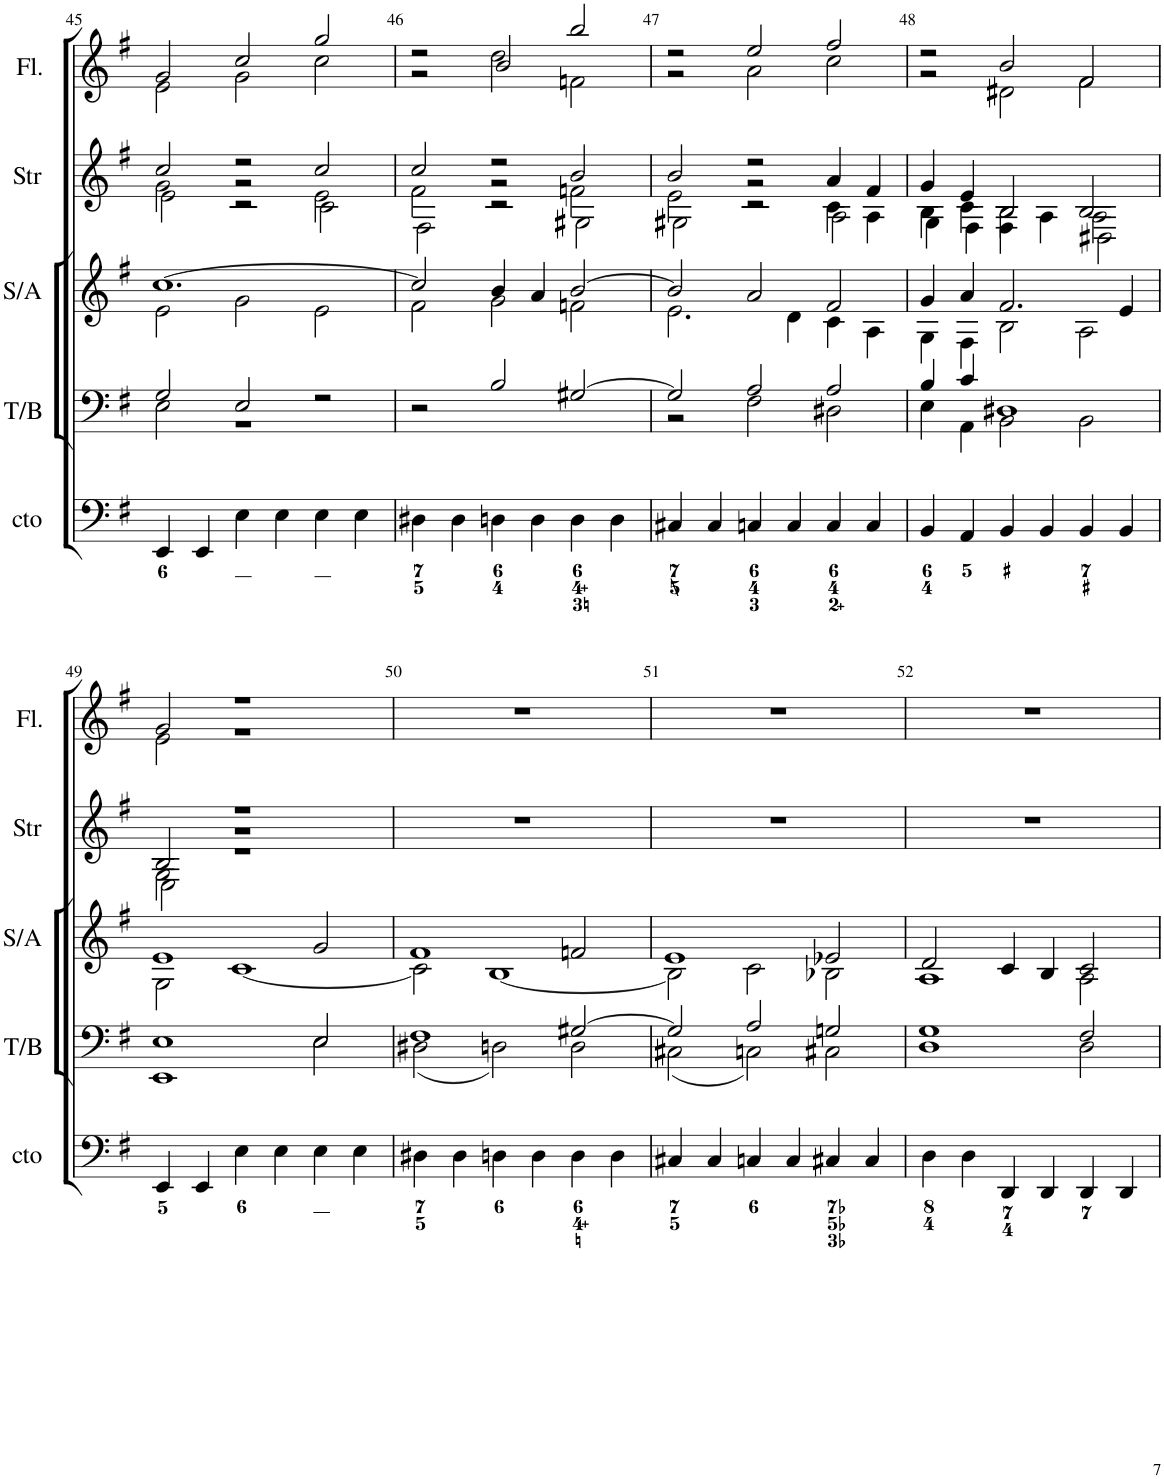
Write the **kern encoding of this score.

**kern	**kern	**kern	**kern	**kern
*part5	*part4	*part3	*part2	*part1
*staff5	*staff4	*staff3	*staff2	*staff1
*I"Continuo	*I"T/B	*I"S/A	*I"Violin1-2/Vla	*I"Flute
*I'cto	*I'T/B	*I'S/A	*	*I'Fl.
!!LO:PB:g=z
*clefF4	*clefF4	*clefG2	*clefG2	*clefG2
*k[f#]	*k[f#]	*k[f#]	*k[f#]	*k[f#]
*M3/2	*M3/2	*M3/2	*M3/2	*M3/2
=45	=45	=45	=45	=45
*	*^	*^	*^	*^
*	*	*	*	*	*	*^	*	*
4EE/	2G/	2E\	[1.cc	2e\	2cc/	2g\	2e\	2g/	2e\
4EE/	.	.	.	.	.	.	.	.	.
4E\	2E/	1r	.	2g\	2r	2r	2r	2cc/	2g\
4E\	.	.	.	.	.	.	.	.	.
4E\	2r	.	.	2e\	2cc/	2e\	2c\	2gg/	2cc\
4E\	.	.	.	.	.	.	.	.	.
*	*v	*v	*	*	*	*	*	*	*
=46	=46	=46	=46	=46	=46	=46	=46	=46
4D#X\	2r	2cc/]	2f#\	2cc/	2f#\	2F#\	2r	2r
4D#\	.	.	.	.	.	.	.	.
4Dn\	2B/	4b/	2g\	2r	2r	2r	2b/	2dd\
4D\	.	4a/	.	.	.	.	.	.
4D\	[2G#X/	[2b/	2fn\	2b/	2fn\	2G#X\	2bb/	2fn\
4D\	.	.	.	.	.	.	.	.
=47	=47	=47	=47	=47	=47	=47	=47	=47
*	*^	*	*	*	*	*	*	*
4C#X/	2G#/]	2r	2b/]	2.e\	2b/	2e\	2G#X\	2r	2r
4C#/	.	.	.	.	.	.	.	.	.
4Cn/	2A/	2F#\	2a/	.	2r	2r	2r	2ee/	2a\
4C/	.	.	.	4d\	.	.	.	.	.
4C/	2A/	2D#X\	2f#/	4c\	4a/	4c\	2A\	2ff#/	2cc\
4C/	.	.	.	4A\	4f#/	4A\	.	.	.
=48	=48	=48	=48	=48	=48	=48	=48	=48	=48
4BB/	4B/	4E\	4g/	4G\	4g/	4B\	4G\	2r	2r
4AA/	4c/	4AA\	4a/	4F#\	4e/	4c\	4F#\	.	.
4BB/	1D#X	2BB\	2.f#/	2B\	2B/	2B\	4F#\	2b/	2d#X\
4BB/	.	.	.	.	.	.	4A\	.	.
4BB/	.	2BB\	.	2A\	2B/	2A\	2D#X\	2f#/	2f#\
4BB/	.	.	4e/	.	.	.	.	.	.
!!LO:LB:g=z	!!
=49	=49	=49	=49	=49	=49	=49	=49	=49	=49
4EE/	1E	1EE	1e	2G\	2B/	2G\	2E\	2g/	2e\
4EE/	.	.	.	.	.	.	.	.	.
4E\	.	.	.	[1c	1r	1r	1r	1r	1r
4E\	.	.	.	.	.	.	.	.	.
4E\	2E/	2E\	2g/	.	.	.	.	.	.
4E\	.	.	.	.	.	.	.	.	.
*	*	*	*	*	*v	*v	*v	*	*
*	*	*	*	*	*	*v	*v
=50	=50	=50	=50	=50	=50	=50
4D#X\	1F#	(2D#X\	1f#	2c\]	1.r	1.r
4D#\	.	.	.	.	.	.
4Dn\	.	2Dn\)	.	[1B	.	.
4D\	.	.	.	.	.	.
4D\	[2G#X/	2D\	2fn/	.	.	.
4D\	.	.	.	.	.	.
=51	=51	=51	=51	=51	=51	=51
4C#X/	2G#/]	(2C#X\	1e	2B\]	1.r	1.r
4C#/	.	.	.	.	.	.
4Cn/	2A/	2Cn\)	.	2c\	.	.
4C/	.	.	.	.	.	.
4C#X/	2Gn/	2C#X\	2e-X/	2B-X\	.	.
4C#/	.	.	.	.	.	.
=52	=52	=52	=52	=52	=52	=52
4D\	1G	1D	2d/	1A	1.r	1.r
4D\	.	.	.	.	.	.
4DD/	.	.	4c/	.	.	.
4DD/	.	.	4B/	.	.	.
4DD/	2F#/	2D\	2c/	2A\	.	.
4DD/	.	.	.	.	.	.
*	*v	*v	*	*	*	*
*	*	*v	*v	*	*
=	=	=	=	=
*-	*-	*-	*-	*-
